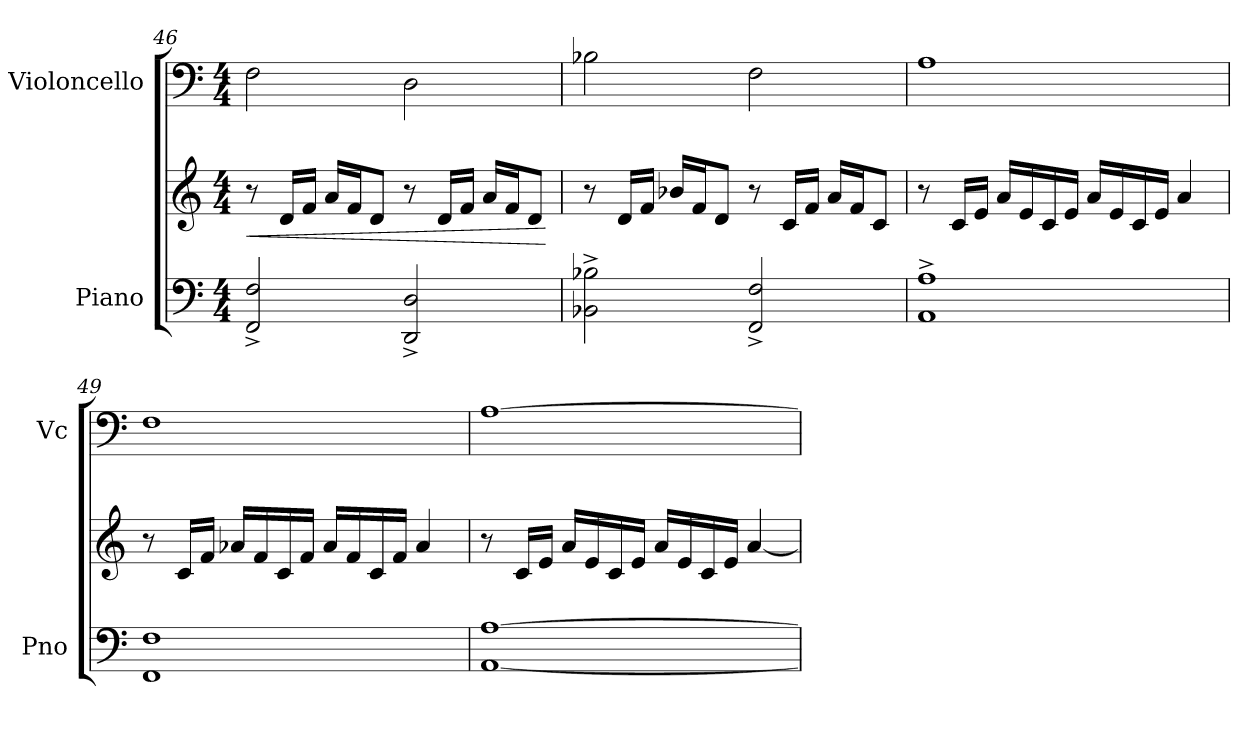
**kern	**kern	**dynam	**kern
*part2	*part2	*part2	*part1
*staff3	*staff2	*staff2/3	*staff1
*I"Piano	*	*	*I"Violoncello
*I'Pno	*	*	*I'Vc
*clefF4	*clefG2	*	*clefF4
*k[]	*k[]	*	*k[]
*M4/4	*M4/4	*	*M4/4
=46	=46	=46	=46
!	!	!LO:HP:b	!
2FF/^ 2F/^	8r	<	2F\
.	16d/LL	.	.
.	16f/JJ	.	.
.	16a/LL	.	.
.	16f/J	.	.
.	8d/J	.	.
2DD/^ 2D/^	8r	.	2D\
.	16d/LL	.	.
.	16f/JJ	.	.
.	16a/LL	.	.
.	16f/J	.	.
.	8d/J	.	.
.	.	[	.
!!LO:LB:g=z
=47	=47	=47	=47
2BB-X\^ 2B-X\^	8r	.	2B-X\
.	16d/LL	.	.
.	16f/JJ	.	.
.	16b-X/LL	.	.
.	16f/J	.	.
.	8d/J	.	.
2FF/^ 2F/^	8r	.	2F\
.	16c/LL	.	.
.	16f/JJ	.	.
.	16a/LL	.	.
.	16f/J	.	.
.	8c/J	.	.
=48	=48	=48	=48
1AA^ 1A^	8r	.	1A
.	16c/LL	.	.
.	16e/JJ	.	.
.	16a/LL	.	.
.	16e/	.	.
.	16c/	.	.
.	16e/JJ	.	.
.	16a/LL	.	.
.	16e/	.	.
.	16c/	.	.
.	16e/JJ	.	.
.	4a/	.	.
=49	=49	=49	=49
1FF 1F	8r	.	1F
.	16c/LL	.	.
.	16f/JJ	.	.
.	16a-X/LL	.	.
.	16f/	.	.
.	16c/	.	.
.	16f/JJ	.	.
.	16a-/LL	.	.
.	16f/	.	.
.	16c/	.	.
.	16f/JJ	.	.
.	4a-/	.	.
!!LO:PB:g=z
=50	=50	=50	=50
[1AA [1A	8r	.	[1A
.	16c/LL	.	.
.	16e/JJ	.	.
.	16a/LL	.	.
.	16e/	.	.
.	16c/	.	.
.	16e/JJ	.	.
.	16a/LL	.	.
.	16e/	.	.
.	16c/	.	.
.	16e/JJ	.	.
.	[4a/	.	.
=	=	=	=
*-	*-	*-	*-
